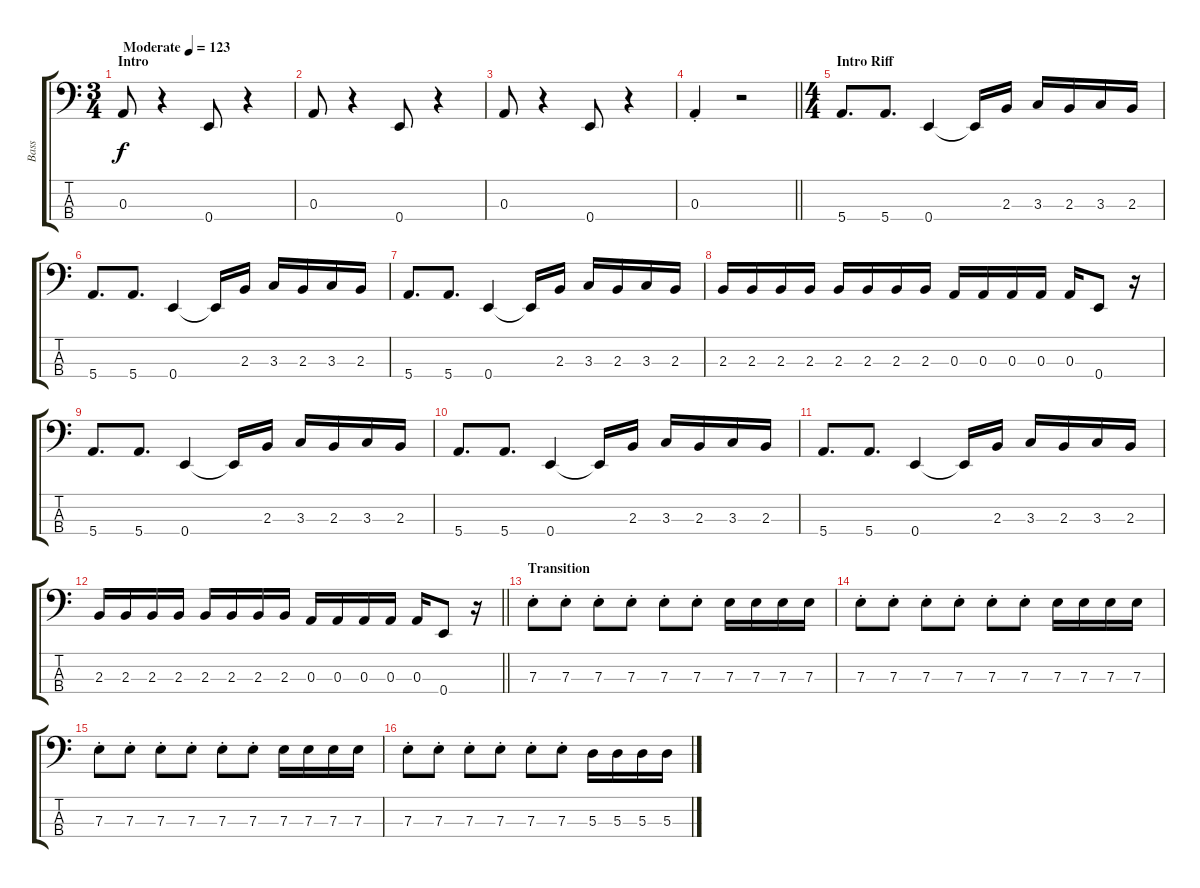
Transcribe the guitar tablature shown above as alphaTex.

\track ("Bass" "Bass") {instrument electricbassfinger}
\staff {score tabs}
\tuning (G2 D2 A1 E1) {hide}
\ts (3 4)
\section ("" "Intro")
\tempo (123 "Moderate")
\clef f4
\ks c
0.3.8{dy f instrument electricbassfinger} r.4 0.4.8 r.4 |
0.3.8 r.4 0.4.8 r.4 |
0.3.8 r.4 0.4.8 r.4 |
\barLineRight lightlight
0.3{st}.4 r.2 |
\ts (4 4)
\section ("" "Intro Riff")
5.4.8{d} 5.4.8{d} 0.4.4 0.4{t}.16 2.3.16 3.3.16 2.3.16 3.3.16 2.3.16 |
5.4.8{d} 5.4.8{d} 0.4.4 0.4{t}.16 2.3.16 3.3.16 2.3.16 3.3.16 2.3.16 |
5.4.8{d} 5.4.8{d} 0.4.4 0.4{t}.16 2.3.16 3.3.16 2.3.16 3.3.16 2.3.16 |
2.3.16 2.3.16 2.3.16 2.3.16 2.3.16 2.3.16 2.3.16 2.3.16 0.3.16 0.3.16 0.3.16 0.3.16 0.3.16 0.4.8 r.16 |
5.4.8{d} 5.4.8{d} 0.4.4 0.4{t}.16 2.3.16 3.3.16 2.3.16 3.3.16 2.3.16 |
5.4.8{d} 5.4.8{d} 0.4.4 0.4{t}.16 2.3.16 3.3.16 2.3.16 3.3.16 2.3.16 |
5.4.8{d} 5.4.8{d} 0.4.4 0.4{t}.16 2.3.16 3.3.16 2.3.16 3.3.16 2.3.16 |
\barLineRight lightlight
2.3.16 2.3.16 2.3.16 2.3.16 2.3.16 2.3.16 2.3.16 2.3.16 0.3.16 0.3.16 0.3.16 0.3.16 0.3.16 0.4.8 r.16 |
\section ("" "Transition")
7.3{st}.8 7.3{st}.8 7.3{st}.8 7.3{st}.8 7.3{st}.8 7.3{st}.8 7.3.16 7.3.16 7.3.16 7.3.16 |
7.3{st}.8 7.3{st}.8 7.3{st}.8 7.3{st}.8 7.3{st}.8 7.3{st}.8 7.3.16 7.3.16 7.3.16 7.3.16 |
7.3{st}.8 7.3{st}.8 7.3{st}.8 7.3{st}.8 7.3{st}.8 7.3{st}.8 7.3.16 7.3.16 7.3.16 7.3.16 |
7.3{st}.8 7.3{st}.8 7.3{st}.8 7.3{st}.8 7.3{st}.8 7.3{st}.8 5.3.16 5.3.16 5.3.16 5.3.16
